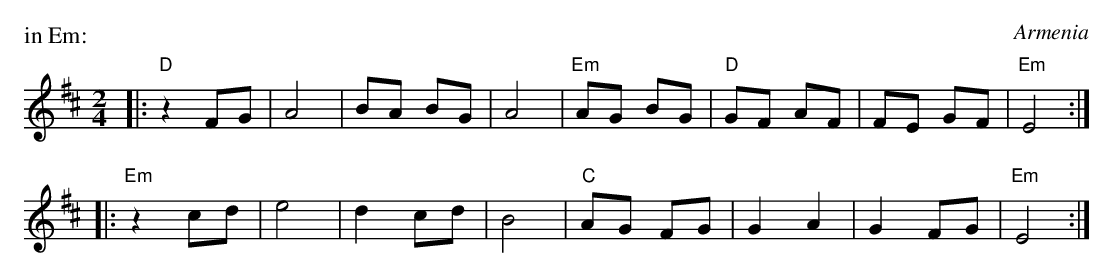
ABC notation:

X:1
P: Sirun Akhchik (Sweet Girl)
O: Armenia
M: 2/4
L: 1/8
P: in Em:
K: Edor
|: "D"z2 FG | A4 | BA BG | A4 | "Em"AG BG | "D"GF AF | FE GF | "Em"E4 :|
|: "Em"z2 cd | e4 | d2 cd | B4 | "C"AG FG | G2 A2 | G2 FG | "Em"E4 :|
